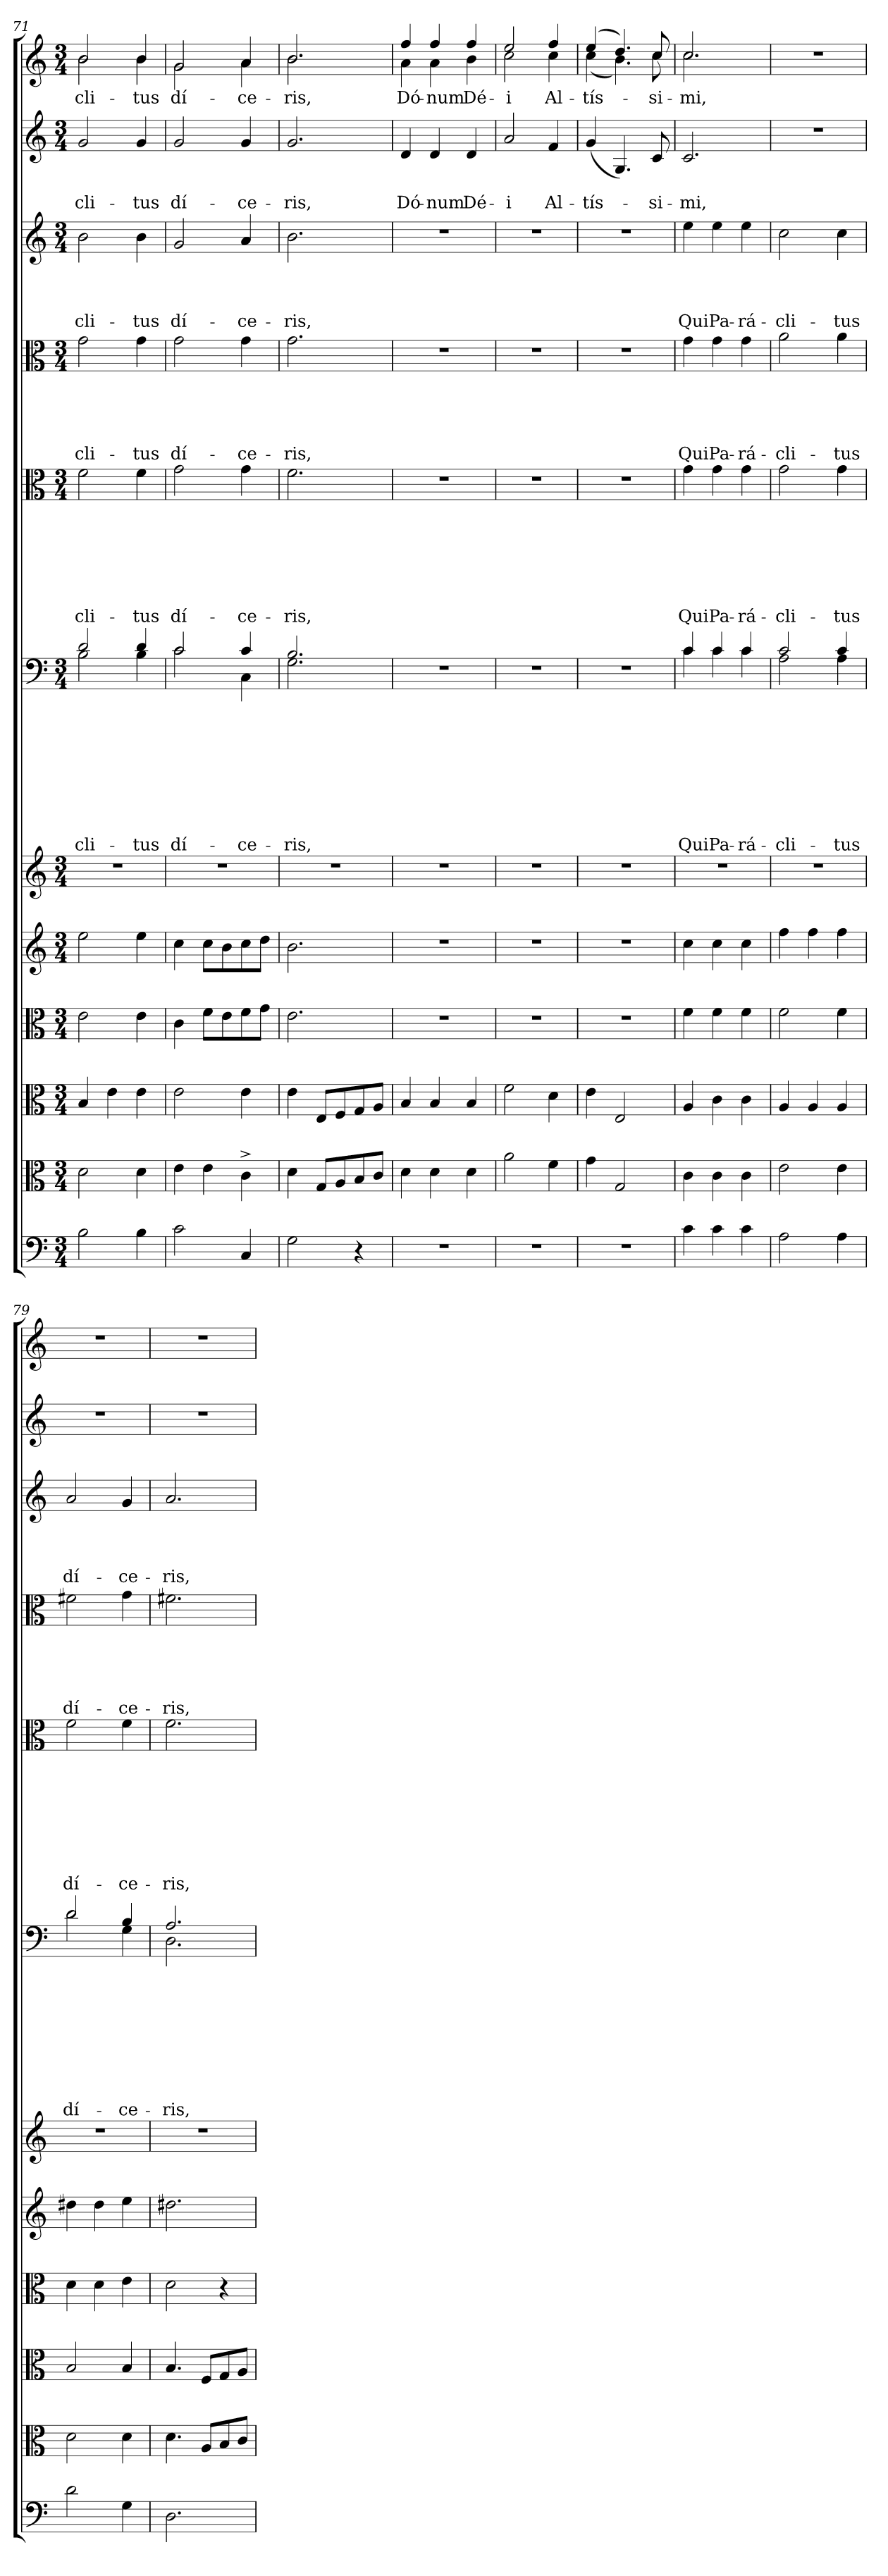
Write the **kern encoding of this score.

**kern	**kern	**kern	**kern	**kern	**kern	**kern	**text	**text	**text	**text	**text	**text	**text	**text	**text	**kern	**text	**text	**text	**text	**text	**text	**text	**text	**kern	**text	**text	**text	**text	**text	**kern	**text	**text	**text	**text	**kern	**text	**text	**kern	**text
*part12	*part11	*part10	*part9	*part8	*part7	*part6	*part6	*part6	*part6	*part6	*part6	*part6	*part6	*part6	*part6	*part5	*part5	*part5	*part5	*part5	*part5	*part5	*part5	*part5	*part4	*part4	*part4	*part4	*part4	*part4	*part3	*part3	*part3	*part3	*part3	*part2	*part2	*part2	*part1	*part1
*staff12	*staff11	*staff10	*staff9	*staff8	*staff7	*staff6	*staff6	*staff6	*staff6	*staff6	*staff6	*staff6	*staff6	*staff6	*staff6	*staff5	*staff5	*staff5	*staff5	*staff5	*staff5	*staff5	*staff5	*staff5	*staff4	*staff4	*staff4	*staff4	*staff4	*staff4	*staff3	*staff3	*staff3	*staff3	*staff3	*staff2	*staff2	*staff2	*staff1	*staff1
*clefF4	*clefC3	*clefC3	*clefC3	*clefG2	*clefG2	*clefF4	*	*	*	*	*	*	*	*	*	*clefC3	*	*	*	*	*	*	*	*	*clefC3	*	*	*	*	*	*clefG2	*	*	*	*	*clefG2	*	*	*clefG2	*
*k[]	*k[]	*k[]	*k[]	*k[]	*k[]	*k[]	*	*	*	*	*	*	*	*	*	*k[]	*	*	*	*	*	*	*	*	*k[]	*	*	*	*	*	*k[]	*	*	*	*	*k[]	*	*	*k[]	*
*C:	*C:	*C:	*C:	*C:	*C:	*C:	*	*	*	*	*	*	*	*	*	*C:	*	*	*	*	*	*	*	*	*C:	*	*	*	*	*	*C:	*	*	*	*	*C:	*	*	*C:	*
*M3/4	*M3/4	*M3/4	*M3/4	*M3/4	*M3/4	*M3/4	*	*	*	*	*	*	*	*	*	*M3/4	*	*	*	*	*	*	*	*	*M3/4	*	*	*	*	*	*M3/4	*	*	*	*	*M3/4	*	*	*M3/4	*
=71	=71	=71	=71	=71	=71	=71	=71	=71	=71	=71	=71	=71	=71	=71	=71	=71	=71	=71	=71	=71	=71	=71	=71	=71	=71	=71	=71	=71	=71	=71	=71	=71	=71	=71	=71	=71	=71	=71	=71	=71
!	!	!	!	!	!LO:N:vis=1	!	!	!	!	!	!	!	!	!	!LO:LY:b	!	!	!	!	!	!	!	!LO:LY:b	!	!	!	!	!	!	!LO:LY:b	!	!	!	!	!LO:LY:b	!	!	!LO:LY:b	!	!LO:LY:b
*	*	*	*	*	*	*^	*	*	*	*	*	*	*	*	*	*	*	*	*	*	*	*	*	*	*	*	*	*	*	*	*	*	*	*	*	*	*	*	*^	*
2B\	2d\	4B/	2e\	2ee\	2.r	2d/	2B\	.	.	.	.	.	.	.	.	-cli-	2f\	.	.	.	.	.	.	-cli-	.	2g\	.	.	.	.	-cli-	2b\	.	.	.	-cli-	2g/	.	-cli-	2b/	2b\	-cli-
.	.	4e\	.	.	.	.	.	.	.	.	.	.	.	.	.	.	.	.	.	.	.	.	.	.	.	.	.	.	.	.	.	.	.	.	.	.	.	.	.	.	.	.
!	!	!	!	!	!	!	!	!	!	!	!	!	!	!	!	!LO:LY:b	!	!	!	!	!	!	!	!LO:LY:b	!	!	!	!	!	!	!LO:LY:b	!	!	!	!	!LO:LY:b	!	!	!LO:LY:b	!	!	!LO:LY:b
4B\	4d\	4e\	4e\	4ee\	.	4d/	4B\	.	.	.	.	.	.	.	.	-tus	4f\	.	.	.	.	.	.	-tus	.	4g\	.	.	.	.	-tus	4b\	.	.	.	-tus	4g/	.	-tus	4b/	4b\	-tus
=72	=72	=72	=72	=72	=72	=72	=72	=72	=72	=72	=72	=72	=72	=72	=72	=72	=72	=72	=72	=72	=72	=72	=72	=72	=72	=72	=72	=72	=72	=72	=72	=72	=72	=72	=72	=72	=72	=72	=72	=72	=72	=72
!	!	!	!	!	!LO:N:vis=1	!	!	!	!	!	!	!	!	!	!	!LO:LY:b	!	!	!	!	!	!	!	!LO:LY:b	!	!	!	!	!	!	!LO:LY:b	!	!	!	!	!LO:LY:b	!	!	!LO:LY:b	!	!	!LO:LY:b
2c\	4e\	2e\	4c\	4cc\	2.r	2c/	2c\	.	.	.	.	.	.	.	.	dí-	2g\	.	.	.	.	.	.	dí-	.	2g\	.	.	.	.	dí-	2g/	.	.	.	dí-	2g/	.	dí-	2g/	2g\	dí-
.	4e\	.	8f\L	8cc\L	.	.	.	.	.	.	.	.	.	.	.	.	.	.	.	.	.	.	.	.	.	.	.	.	.	.	.	.	.	.	.	.	.	.	.	.	.	.
.	.	.	8e\	8b\	.	.	.	.	.	.	.	.	.	.	.	.	.	.	.	.	.	.	.	.	.	.	.	.	.	.	.	.	.	.	.	.	.	.	.	.	.	.
!	!	!	!	!	!	!	!	!	!	!	!	!	!	!	!	!LO:LY:b	!	!	!	!	!	!	!	!LO:LY:b	!	!	!	!	!	!	!LO:LY:b	!	!	!	!	!LO:LY:b	!	!	!LO:LY:b	!	!	!LO:LY:b
4C/	4c^>\	4e\	8f\	8cc\	.	4c/	4C\	.	.	.	.	.	.	.	.	-ce-	4g\	.	.	.	.	.	.	-ce-	.	4g\	.	.	.	.	-ce-	4a/	.	.	.	-ce-	4g/	.	-ce-	4a/	4a\	-ce-
.	.	.	8g\J	8dd\J	.	.	.	.	.	.	.	.	.	.	.	.	.	.	.	.	.	.	.	.	.	.	.	.	.	.	.	.	.	.	.	.	.	.	.	.	.	.
=73	=73	=73	=73	=73	=73	=73	=73	=73	=73	=73	=73	=73	=73	=73	=73	=73	=73	=73	=73	=73	=73	=73	=73	=73	=73	=73	=73	=73	=73	=73	=73	=73	=73	=73	=73	=73	=73	=73	=73	=73	=73	=73
!	!	!	!	!	!LO:N:vis=1	!	!	!	!	!	!	!	!	!	!	!LO:LY:b	!	!	!	!	!	!	!	!LO:LY:b	!	!	!	!	!	!	!LO:LY:b	!	!	!	!	!LO:LY:b	!	!	!LO:LY:b	!	!	!LO:LY:b
2G\	4d\	4e\	2.e\	2.b\	2.r	2.B/	2.G\	.	.	.	.	.	.	.	.	-ris,	2.f\	.	.	.	.	.	.	-ris,	.	2.g\	.	.	.	.	-ris,	2.b\	.	.	.	-ris,	2.g/	.	-ris,	2.b/	2.b\	-ris,
.	8G/L	8E/L	.	.	.	.	.	.	.	.	.	.	.	.	.	.	.	.	.	.	.	.	.	.	.	.	.	.	.	.	.	.	.	.	.	.	.	.	.	.	.	.
.	8A/	8F/	.	.	.	.	.	.	.	.	.	.	.	.	.	.	.	.	.	.	.	.	.	.	.	.	.	.	.	.	.	.	.	.	.	.	.	.	.	.	.	.
4r	8B/	8G/	.	.	.	.	.	.	.	.	.	.	.	.	.	.	.	.	.	.	.	.	.	.	.	.	.	.	.	.	.	.	.	.	.	.	.	.	.	.	.	.
.	8c/J	8A/J	.	.	.	.	.	.	.	.	.	.	.	.	.	.	.	.	.	.	.	.	.	.	.	.	.	.	.	.	.	.	.	.	.	.	.	.	.	.	.	.
*	*	*	*	*	*	*v	*v	*	*	*	*	*	*	*	*	*	*	*	*	*	*	*	*	*	*	*	*	*	*	*	*	*	*	*	*	*	*	*	*	*	*	*
=74	=74	=74	=74	=74	=74	=74	=74	=74	=74	=74	=74	=74	=74	=74	=74	=74	=74	=74	=74	=74	=74	=74	=74	=74	=74	=74	=74	=74	=74	=74	=74	=74	=74	=74	=74	=74	=74	=74	=74	=74	=74
!LO:N:vis=1	!	!	!LO:N:vis=1	!LO:N:vis=1	!LO:N:vis=1	!LO:N:vis=1	!	!	!	!	!	!	!	!	!	!LO:N:vis=1	!	!	!	!	!	!	!	!	!LO:N:vis=1	!	!	!	!	!	!LO:N:vis=1	!	!	!	!	!	!	!LO:LY:b	!	!	!LO:LY:b
2.r	4d\	4B/	2.r	2.r	2.r	2.r	.	.	.	.	.	.	.	.	.	2.r	.	.	.	.	.	.	.	.	2.r	.	.	.	.	.	2.r	.	.	.	.	4d/	.	Dó-	4ff/	4a\	Dó-
!	!	!	!	!	!	!	!	!	!	!	!	!	!	!	!	!	!	!	!	!	!	!	!	!	!	!	!	!	!	!	!	!	!	!	!	!	!	!LO:LY:b	!	!	!LO:LY:b
.	4d\	4B/	.	.	.	.	.	.	.	.	.	.	.	.	.	.	.	.	.	.	.	.	.	.	.	.	.	.	.	.	.	.	.	.	.	4d/	.	-num	4ff/	4a\	-num
!	!	!	!	!	!	!	!	!	!	!	!	!	!	!	!	!	!	!	!	!	!	!	!	!	!	!	!	!	!	!	!	!	!	!	!	!	!	!LO:LY:b	!	!	!LO:LY:b
.	4d\	4B/	.	.	.	.	.	.	.	.	.	.	.	.	.	.	.	.	.	.	.	.	.	.	.	.	.	.	.	.	.	.	.	.	.	4d/	.	Dé-	4ff/	4b\	Dé-
=75	=75	=75	=75	=75	=75	=75	=75	=75	=75	=75	=75	=75	=75	=75	=75	=75	=75	=75	=75	=75	=75	=75	=75	=75	=75	=75	=75	=75	=75	=75	=75	=75	=75	=75	=75	=75	=75	=75	=75	=75	=75
!LO:N:vis=1	!	!	!LO:N:vis=1	!LO:N:vis=1	!LO:N:vis=1	!LO:N:vis=1	!	!	!	!	!	!	!	!	!	!LO:N:vis=1	!	!	!	!	!	!	!	!	!LO:N:vis=1	!	!	!	!	!	!LO:N:vis=1	!	!	!	!	!	!	!LO:LY:b:rj	!	!	!LO:LY:b:rj
2.r	2a\	2f\	2.r	2.r	2.r	2.r	.	.	.	.	.	.	.	.	.	2.r	.	.	.	.	.	.	.	.	2.r	.	.	.	.	.	2.r	.	.	.	.	2a/	.	-i	2ee/	2cc\	-i
!	!	!	!	!	!	!	!	!	!	!	!	!	!	!	!	!	!	!	!	!	!	!	!	!	!	!	!	!	!	!	!	!	!	!	!	!	!	!LO:LY:b	!	!	!LO:LY:b
.	4f\	4d\	.	.	.	.	.	.	.	.	.	.	.	.	.	.	.	.	.	.	.	.	.	.	.	.	.	.	.	.	.	.	.	.	.	4f/	.	Al-	4ff/	4cc\	Al-
=76	=76	=76	=76	=76	=76	=76	=76	=76	=76	=76	=76	=76	=76	=76	=76	=76	=76	=76	=76	=76	=76	=76	=76	=76	=76	=76	=76	=76	=76	=76	=76	=76	=76	=76	=76	=76	=76	=76	=76	=76	=76
!LO:N:vis=1	!	!	!LO:N:vis=1	!LO:N:vis=1	!LO:N:vis=1	!LO:N:vis=1	!	!	!	!	!	!	!	!	!	!LO:N:vis=1	!	!	!	!	!	!	!	!	!LO:N:vis=1	!	!	!	!	!	!LO:N:vis=1	!	!	!	!	!	!	!LO:LY:b	!	!	!LO:LY:b
2.r	4g\	4e\	2.r	2.r	2.r	2.r	.	.	.	.	.	.	.	.	.	2.r	.	.	.	.	.	.	.	.	2.r	.	.	.	.	.	2.r	.	.	.	.	(<4g/	.	-tís-	(4ee/	(<4cc\	-tís-
.	2G/	2E/	.	.	.	.	.	.	.	.	.	.	.	.	.	.	.	.	.	.	.	.	.	.	.	.	.	.	.	.	.	.	.	.	.	4.G/)	.	.	4.dd/)	4.b\)	.
!	!	!	!	!	!	!	!	!	!	!	!	!	!	!	!	!	!	!	!	!	!	!	!	!	!	!	!	!	!	!	!	!	!	!	!	!	!	!LO:LY:b	!	!	!LO:LY:b
.	.	.	.	.	.	.	.	.	.	.	.	.	.	.	.	.	.	.	.	.	.	.	.	.	.	.	.	.	.	.	.	.	.	.	.	8c/	.	-si-	8cc/	8cc\	-si-
!!LO:PB:g=z	!!
=77	=77	=77	=77	=77	=77	=77	=77	=77	=77	=77	=77	=77	=77	=77	=77	=77	=77	=77	=77	=77	=77	=77	=77	=77	=77	=77	=77	=77	=77	=77	=77	=77	=77	=77	=77	=77	=77	=77	=77	=77	=77
!	!	!	!	!	!LO:N:vis=1	!	!	!	!	!	!	!	!	!	!LO:LY:b	!	!	!	!	!	!	!	!LO:LY:b	!	!	!	!	!	!	!LO:LY:b	!	!	!	!	!LO:LY:b	!	!	!LO:LY:b	!	!	!LO:LY:b
*	*	*	*	*	*	*^	*	*	*	*	*	*	*	*	*	*	*	*	*	*	*	*	*	*	*	*	*	*	*	*	*	*	*	*	*	*	*	*	*	*	*
4c\	4c\	4A/	4f\	4cc\	2.r	4c/	4c\	.	.	.	.	.	.	.	.	Qui	4g\	.	.	.	.	.	.	Qui	.	4g\	.	.	.	.	Qui	4ee\	.	.	.	Qui	2.c/	.	-mi,	2.cc/	2.cc\	-mi,
!	!	!	!	!	!	!	!	!	!	!	!	!	!	!	!	!LO:LY:b	!	!	!	!	!	!	!	!LO:LY:b	!	!	!	!	!	!	!LO:LY:b	!	!	!	!	!LO:LY:b	!	!	!	!	!	!
4c\	4c\	4c\	4f\	4cc\	.	4c/	4c\	.	.	.	.	.	.	.	.	Pa-	4g\	.	.	.	.	.	.	Pa-	.	4g\	.	.	.	.	Pa-	4ee\	.	.	.	Pa-	.	.	.	.	.	.
!	!	!	!	!	!	!	!	!	!	!	!	!	!	!	!	!LO:LY:b	!	!	!	!	!	!	!	!LO:LY:b	!	!	!	!	!	!	!LO:LY:b	!	!	!	!	!LO:LY:b	!	!	!	!	!	!
4c\	4c\	4c\	4f\	4cc\	.	4c/	4c\	.	.	.	.	.	.	.	.	-rá-	4g\	.	.	.	.	.	.	-rá-	.	4g\	.	.	.	.	-rá-	4ee\	.	.	.	-rá-	.	.	.	.	.	.
*	*	*	*	*	*	*	*	*	*	*	*	*	*	*	*	*	*	*	*	*	*	*	*	*	*	*	*	*	*	*	*	*	*	*	*	*	*	*	*	*v	*v	*
=78	=78	=78	=78	=78	=78	=78	=78	=78	=78	=78	=78	=78	=78	=78	=78	=78	=78	=78	=78	=78	=78	=78	=78	=78	=78	=78	=78	=78	=78	=78	=78	=78	=78	=78	=78	=78	=78	=78	=78	=78	=78
!	!	!	!	!	!LO:N:vis=1	!	!	!	!	!	!	!	!	!	!	!LO:LY:b	!	!	!	!	!	!	!	!LO:LY:b	!	!	!	!	!	!	!LO:LY:b	!	!	!	!	!LO:LY:b	!LO:N:vis=1	!	!	!LO:N:vis=1	!
2A\	2e\	4A/	2f\	4ff\	2.r	2c/	2A\	.	.	.	.	.	.	.	.	-cli-	2g\	.	.	.	.	.	.	-cli-	.	2a\	.	.	.	.	-cli-	2cc\	.	.	.	-cli-	2.r	.	.	2.r	.
.	.	4A/	.	4ff\	.	.	.	.	.	.	.	.	.	.	.	.	.	.	.	.	.	.	.	.	.	.	.	.	.	.	.	.	.	.	.	.	.	.	.	.	.
!	!	!	!	!	!	!	!	!	!	!	!	!	!	!	!	!LO:LY:b	!	!	!	!	!	!	!	!LO:LY:b	!	!	!	!	!	!	!LO:LY:b	!	!	!	!	!LO:LY:b	!	!	!	!	!
4A\	4e\	4A/	4f\	4ff\	.	4c/	4A\	.	.	.	.	.	.	.	.	-tus	4g\	.	.	.	.	.	.	-tus	.	4a\	.	.	.	.	-tus	4cc\	.	.	.	-tus	.	.	.	.	.
=79	=79	=79	=79	=79	=79	=79	=79	=79	=79	=79	=79	=79	=79	=79	=79	=79	=79	=79	=79	=79	=79	=79	=79	=79	=79	=79	=79	=79	=79	=79	=79	=79	=79	=79	=79	=79	=79	=79	=79	=79	=79
!	!	!	!	!	!LO:N:vis=1	!	!	!	!	!	!	!	!	!	!	!LO:LY:b	!	!	!	!	!	!	!	!	!LO:LY:b:rj	!	!	!	!	!	!LO:LY:b	!	!	!	!	!LO:LY:b	!LO:N:vis=1	!	!	!LO:N:vis=1	!
2d\	2d\	2B/	4d\	4dd#X\	2.r	2d/	2d\	.	.	.	.	.	.	.	.	dí-	2f\	.	.	.	.	.	.	.	dí-	2f#X\	.	.	.	.	dí-	2a/	.	.	.	dí-	2.r	.	.	2.r	.
.	.	.	4d\	4dd#\	.	.	.	.	.	.	.	.	.	.	.	.	.	.	.	.	.	.	.	.	.	.	.	.	.	.	.	.	.	.	.	.	.	.	.	.	.
!	!	!	!	!	!	!	!	!	!	!	!	!	!	!	!	!LO:LY:b	!	!	!	!	!	!	!	!	!LO:LY:b:rj	!	!	!	!	!	!LO:LY:b	!	!	!	!	!LO:LY:b	!	!	!	!	!
4G\	4d\	4B/	4e\	4ee\	.	4B/	4G\	.	.	.	.	.	.	.	.	-ce-	4f\	.	.	.	.	.	.	.	-ce-	4g\	.	.	.	.	-ce-	4g/	.	.	.	-ce-	.	.	.	.	.
=80	=80	=80	=80	=80	=80	=80	=80	=80	=80	=80	=80	=80	=80	=80	=80	=80	=80	=80	=80	=80	=80	=80	=80	=80	=80	=80	=80	=80	=80	=80	=80	=80	=80	=80	=80	=80	=80	=80	=80	=80	=80
!	!	!	!	!	!LO:N:vis=1	!	!	!	!	!	!	!	!	!	!	!LO:LY:b	!	!	!	!	!	!	!	!	!LO:LY:b	!	!	!	!	!	!LO:LY:b	!	!	!	!	!LO:LY:b	!LO:N:vis=1	!	!	!LO:N:vis=1	!
2.D\	4.d\	4.B/	2d\	2.dd#X\	2.r	2.A/	2.D\	.	.	.	.	.	.	.	.	-ris,	2.f\	.	.	.	.	.	.	.	-ris,	2.f#X\	.	.	.	.	-ris,	2.a/	.	.	.	-ris,	2.r	.	.	2.r	.
.	8A/L	8F/L	.	.	.	.	.	.	.	.	.	.	.	.	.	.	.	.	.	.	.	.	.	.	.	.	.	.	.	.	.	.	.	.	.	.	.	.	.	.	.
.	8B/	8G/	4r	.	.	.	.	.	.	.	.	.	.	.	.	.	.	.	.	.	.	.	.	.	.	.	.	.	.	.	.	.	.	.	.	.	.	.	.	.	.
.	8c/J	8A/J	.	.	.	.	.	.	.	.	.	.	.	.	.	.	.	.	.	.	.	.	.	.	.	.	.	.	.	.	.	.	.	.	.	.	.	.	.	.	.
*	*	*	*	*	*	*v	*v	*	*	*	*	*	*	*	*	*	*	*	*	*	*	*	*	*	*	*	*	*	*	*	*	*	*	*	*	*	*	*	*	*	*
=	=	=	=	=	=	=	=	=	=	=	=	=	=	=	=	=	=	=	=	=	=	=	=	=	=	=	=	=	=	=	=	=	=	=	=	=	=	=	=	=
*-	*-	*-	*-	*-	*-	*-	*-	*-	*-	*-	*-	*-	*-	*-	*-	*-	*-	*-	*-	*-	*-	*-	*-	*-	*-	*-	*-	*-	*-	*-	*-	*-	*-	*-	*-	*-	*-	*-	*-	*-
